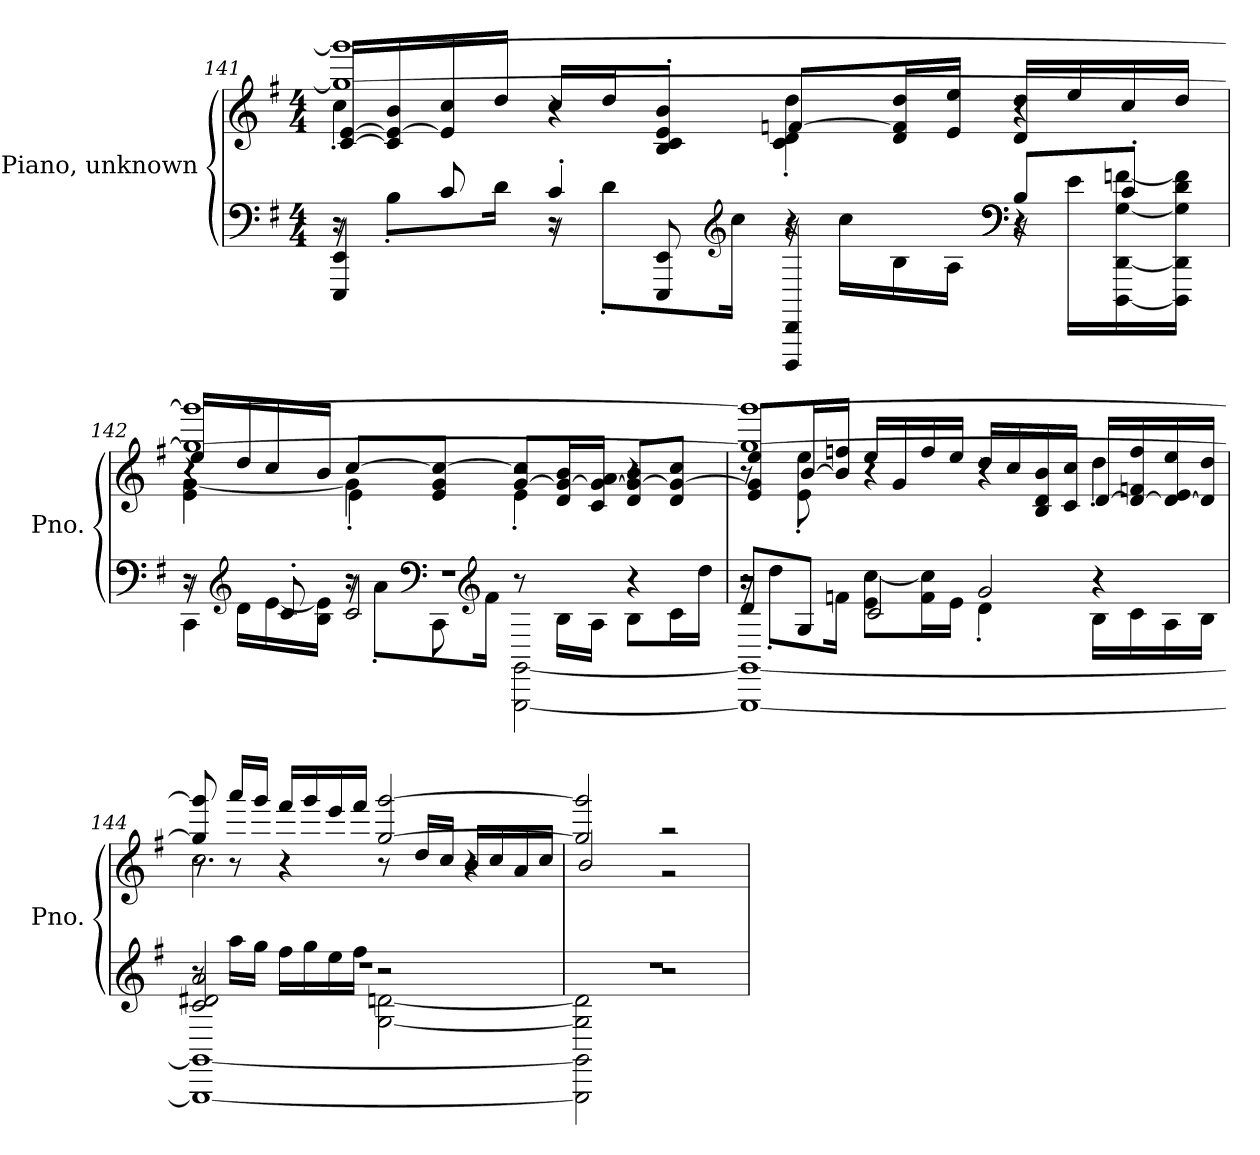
**kern	**kern
*part1	*part1
*staff2	*staff1
*I"Piano, unknown	*
*I'Pno.	*
!!LO:LB:g=z
*clefF4	*clefG2
*k[f#]	*k[f#]
*M4/4	*M4/4
=141	=141
*^	*^
*	*^	*	*^
8r	16r	4EEE/ 4EE/	1gg_ 1ggg_	4cc'\	[16c/ [16e/LL
.	8B'\L	.	.	.	16c/] 16e/_ 16b/
8c/	.	.	.	.	16e/] 16cc/
.	16d\Jk	.	.	.	16dd/JJ
4c'/	16r	8r	.	4r	16cc/LL
.	8d'\L	.	.	.	16dd/J
.	.	8EEE/ 8EE/	.	.	8B/' 8c/' 8e/' 8b/'J
*clefG2	*	*	*	*	*
.	16cc\Jk	.	.	.	.
4r	16r	4DDD/ 4DD/	.	4c\' 4d\' 4dd\'	[8fn/L
.	16cc\LL	.	.	.	.
.	16B\	.	.	.	16d/ 16f/] 16dd/L
.	16A\JJ	.	.	.	16e/ 16ee/JJ
*clefF4	*	*	*	*	*
8B/L	16r	4r	.	4r	16d/ 16dd/LL
.	16e\LL	.	.	.	16ee/
8c'/J	[16DDD\ [16DD\ [16G\ [16fn\	.	.	.	16cc/
.	16DDD\] 16DD\] 16G\] 16d\ 16f\]JJ	.	.	.	16dd/JJ
!!LO:LB:g=z
=142	=142	=142	=142	=142	=142
*	*	*^	*	*	*^
1r	16r	8r	4CC\	1gg_ 1ggg_	4e\ [4g\	16ee/LL	4r
*clefG2	*	*	*	*	*	*	*
.	16d\LL	.	.	.	.	16dd/	.
.	[16e\	8c'/	.	.	.	16cc/	.
.	16B\ 16e\]JJ	.	.	.	.	16b/JJ	.
.	16r	2c/	8r	.	4g\]	[8cc/L	4e'\
.	8a'\L	.	.	.	.	.	.
*clefF4	*	*	*	*	*	*	*
.	.	.	8CC\	.	.	8e/ 8g/ 8cc/_J	.
*clefG2	*	*	*	*	*	*	*
.	16f#\Jk	.	.	.	.	.	.
.	8r	.	[2GGG\ [2GG\	.	2r	[8g/ 8cc/]L	4e'\
.	16B\LL	.	.	.	.	16d/ 16g/_ 16b/L	.
.	16A\JJ	.	.	.	.	16c/ 16g/_ 16a/JJ	.
.	8B\L	4r	.	.	.	8d/ 8g/_ 8b/L	4r
.	16c\L	.	.	.	.	8d/ 8g/_ 8cc/J	.
.	16dd\JJ	.	.	.	.	.	.
*	*	*	*	*	*	*v	*v
=143	=143	=143	=143	=143	=143	=143
2r	16r	8d/L	1GGG_ 1GG_	1gg_ 1ggg_	8r	8e/ 8g/] 8ee/L
.	8dd'\L	.	.	.	.	.
.	.	8G/J	.	.	8e\' 8ee\'	[16b/L
.	16fn\Jk	.	.	.	.	16b/] 16ffn/JJ
.	8e\ [8cc\L	2c/	.	.	4r	16ee/LL
.	.	.	.	.	.	16g/
.	16f\ 16cc\]L	.	.	.	.	16ff/
.	16e\JJ	.	.	.	.	16ee/JJ
2g/	4d'\	.	.	.	4r	16dd/LL
.	.	.	.	.	.	16cc/
.	.	.	.	.	.	16B/ 16d/ 16b/
.	.	.	.	.	.	16c/ 16cc/JJ
.	16B\LL	4r	.	.	4dd'\	[16d/LL
.	16c\	.	.	.	.	16d/_ 16fn/ 16ff/
.	16A\	.	.	.	.	16d/_ 16e/ 16ee/
.	16B\JJ	.	.	.	.	16d/] 16dd/JJ
!!LO:LB:g=z	!!	!!
=144	=144	=144	=144	=144	=144	=144
1r	8r	2c/ 2d#X/ 2a/	1GGG_ 1GG_	8gg/] 8ggg/]	2.cc\	8r
.	16aa\LL	.	.	8r	.	16aaa/LL
.	16gg\JJ	.	.	.	.	16ggg/JJ
.	16ff#\LL	.	.	4r	.	16fff#/LL
.	16gg\	.	.	.	.	16ggg/
.	16ee\	.	.	.	.	16eee/
.	16ff#\JJ	.	.	.	.	16fff#/JJ
.	[2G\ [2dn\	2r	.	[2gg/ [2ggg/	.	8r
.	.	.	.	.	.	16dd/LL
.	.	.	.	.	.	16cc/JJ
.	.	.	.	.	4r	16b/LL
.	.	.	.	.	.	16cc/
.	.	.	.	.	.	16a/
.	.	.	.	.	.	16cc/JJ
*	*	*v	*v	*	*	*
*	*	*	*	*v	*v
=145	=145	=145	=145	=145
1r	2G\] 2d\]	2GGG\] 2GG\]	2gg/] 2ggg/]	2b/
.	2r	2r	2r	2r
*v	*v	*v	*	*
*	*v	*v
=	=
*-	*-
